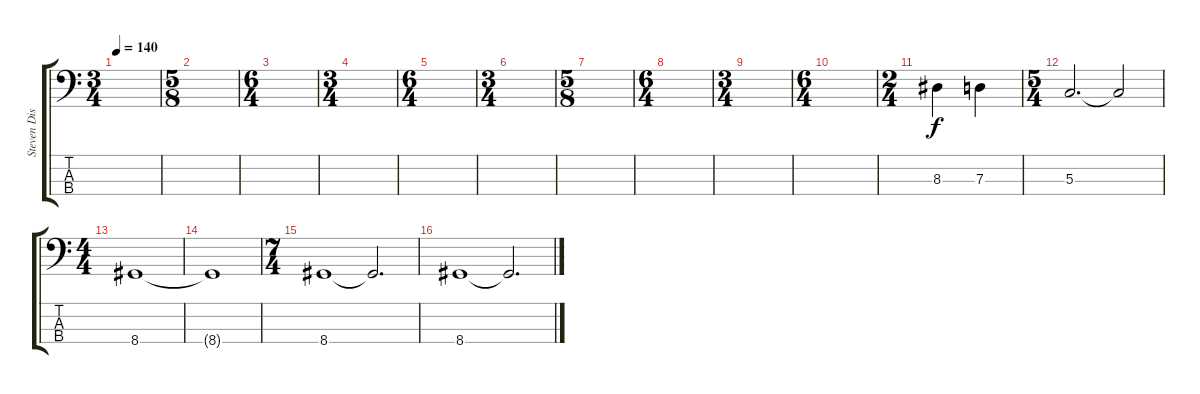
\track ("Steven Dist." "Steven Dis") {solo instrument electricbasspick}
\staff {score tabs}
\tuning (F2 C2 G1 C1) {hide}
\ts (3 4)
\tempo 140
\clef f4
\ks c
|
\ts (5 8)
|
\ts (6 4)
|
\ts (3 4)
|
\ts (6 4)
|
\ts (3 4)
|
\ts (5 8)
|
\ts (6 4)
|
\ts (3 4)
|
\ts (6 4)
|
\ts (2 4)
8.3.4 7.3.4 |
\ts (5 4)
5.3.2{d} 5.3{t}.2 |
\ts (4 4)
8.4.1 |
8.4{t}.1 |
\ts (7 4)
8.4.1 8.4{t}.2{d} |
8.4.1 8.4{t}.2{d}
